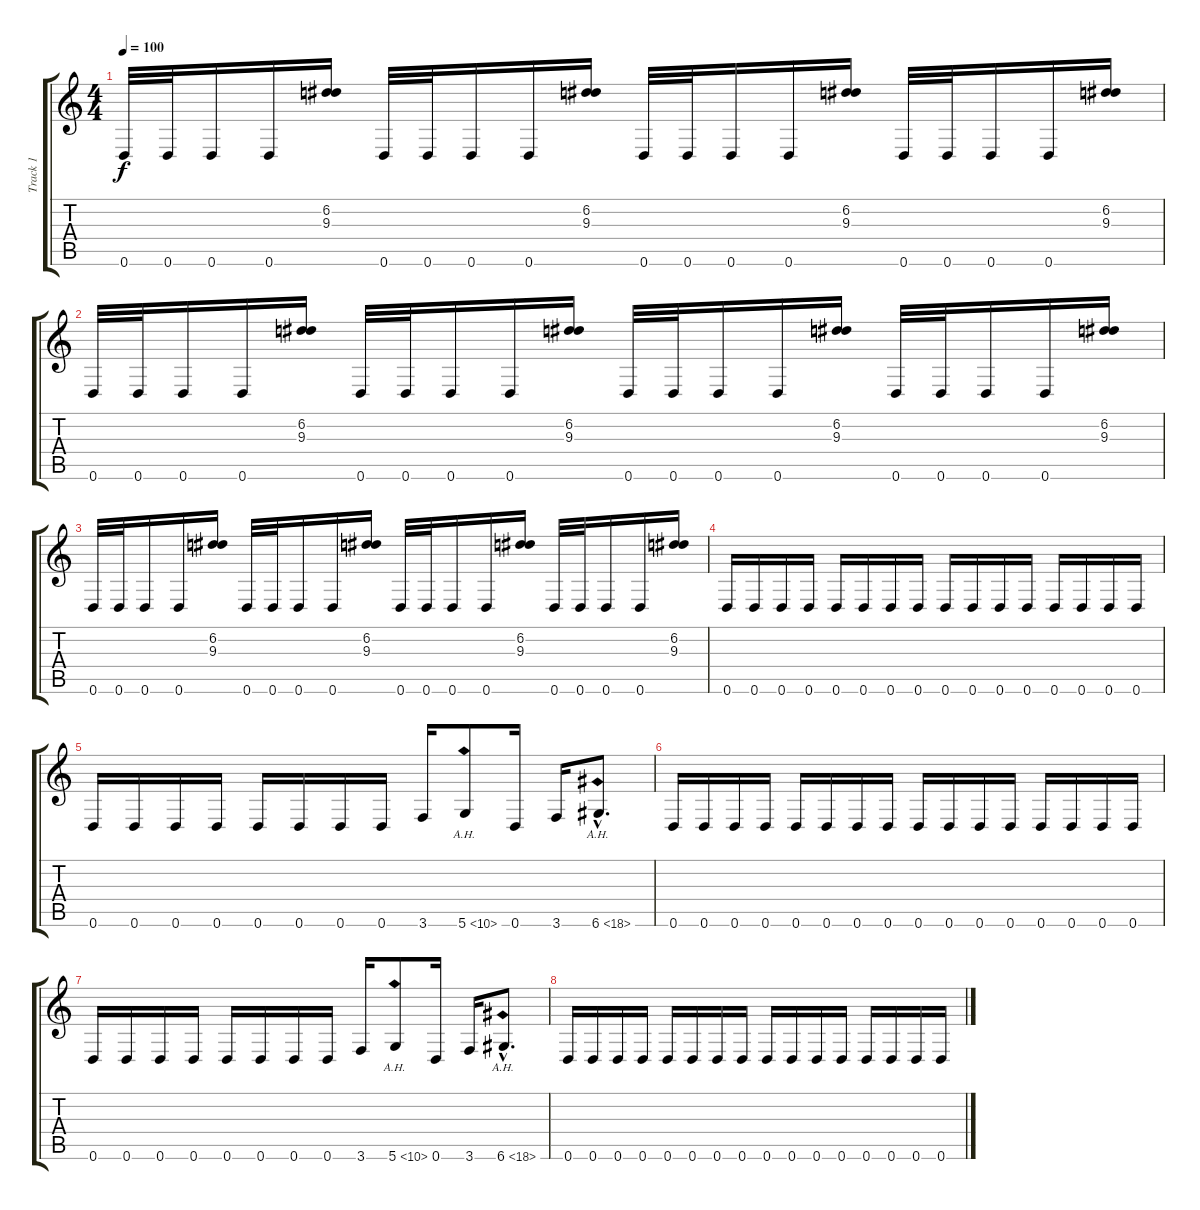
\track ("Track 1" "Track 1") {instrument overdrivenguitar}
\staff {score tabs}
\tuning (D4 A3 F3 C3 G2 D2) {hide}
\ts (4 4)
\tempo 100
\clef g2
\ks c
0.6.32{dy f} 0.6.32 0.6.16 0.6.16 (6.2 9.3).16 0.6.32 0.6.32 0.6.16 0.6.16 (6.2 9.3).16 0.6.32 0.6.32 0.6.16 0.6.16 (6.2 9.3).16 0.6.32 0.6.32 0.6.16 0.6.16 (6.2 9.3).16 |
0.6.32 0.6.32 0.6.16 0.6.16 (6.2 9.3).16 0.6.32 0.6.32 0.6.16 0.6.16 (6.2 9.3).16 0.6.32 0.6.32 0.6.16 0.6.16 (6.2 9.3).16 0.6.32 0.6.32 0.6.16 0.6.16 (6.2 9.3).16 |
0.6.32 0.6.32 0.6.16 0.6.16 (6.2 9.3).16 0.6.32 0.6.32 0.6.16 0.6.16 (6.2 9.3).16 0.6.32 0.6.32 0.6.16 0.6.16 (6.2 9.3).16 0.6.32 0.6.32 0.6.16 0.6.16 (6.2 9.3).16 |
0.6.16{instrument overdrivenguitar} 0.6.16 0.6.16 0.6.16 0.6.16 0.6.16 0.6.16 0.6.16 0.6.16 0.6.16 0.6.16 0.6.16 0.6.16 0.6.16 0.6.16 0.6.16 |
0.6.16 0.6.16 0.6.16 0.6.16 0.6.16 0.6.16 0.6.16 0.6.16 3.6.16 5.6{be (hold 0 0 60 0) ah 5}.8{instrument guitarharmonics} 0.6.16{instrument overdrivenguitar} 3.6.16 6.6{be (hold 0 0 60 0) ah 12 hac}.8{d instrument guitarharmonics} |
0.6.16{instrument overdrivenguitar} 0.6.16 0.6.16 0.6.16 0.6.16 0.6.16 0.6.16 0.6.16 0.6.16 0.6.16 0.6.16 0.6.16 0.6.16 0.6.16 0.6.16 0.6.16 |
0.6.16 0.6.16 0.6.16 0.6.16 0.6.16 0.6.16 0.6.16 0.6.16 3.6.16 5.6{be (hold 0 0 60 0) ah 5}.8{instrument guitarharmonics} 0.6.16{instrument overdrivenguitar} 3.6.16 6.6{be (hold 0 0 60 0) ah 12 hac}.8{d instrument guitarharmonics} |
0.6.16{instrument overdrivenguitar} 0.6.16 0.6.16 0.6.16 0.6.16 0.6.16 0.6.16 0.6.16 0.6.16 0.6.16 0.6.16 0.6.16 0.6.16 0.6.16 0.6.16 0.6.16
